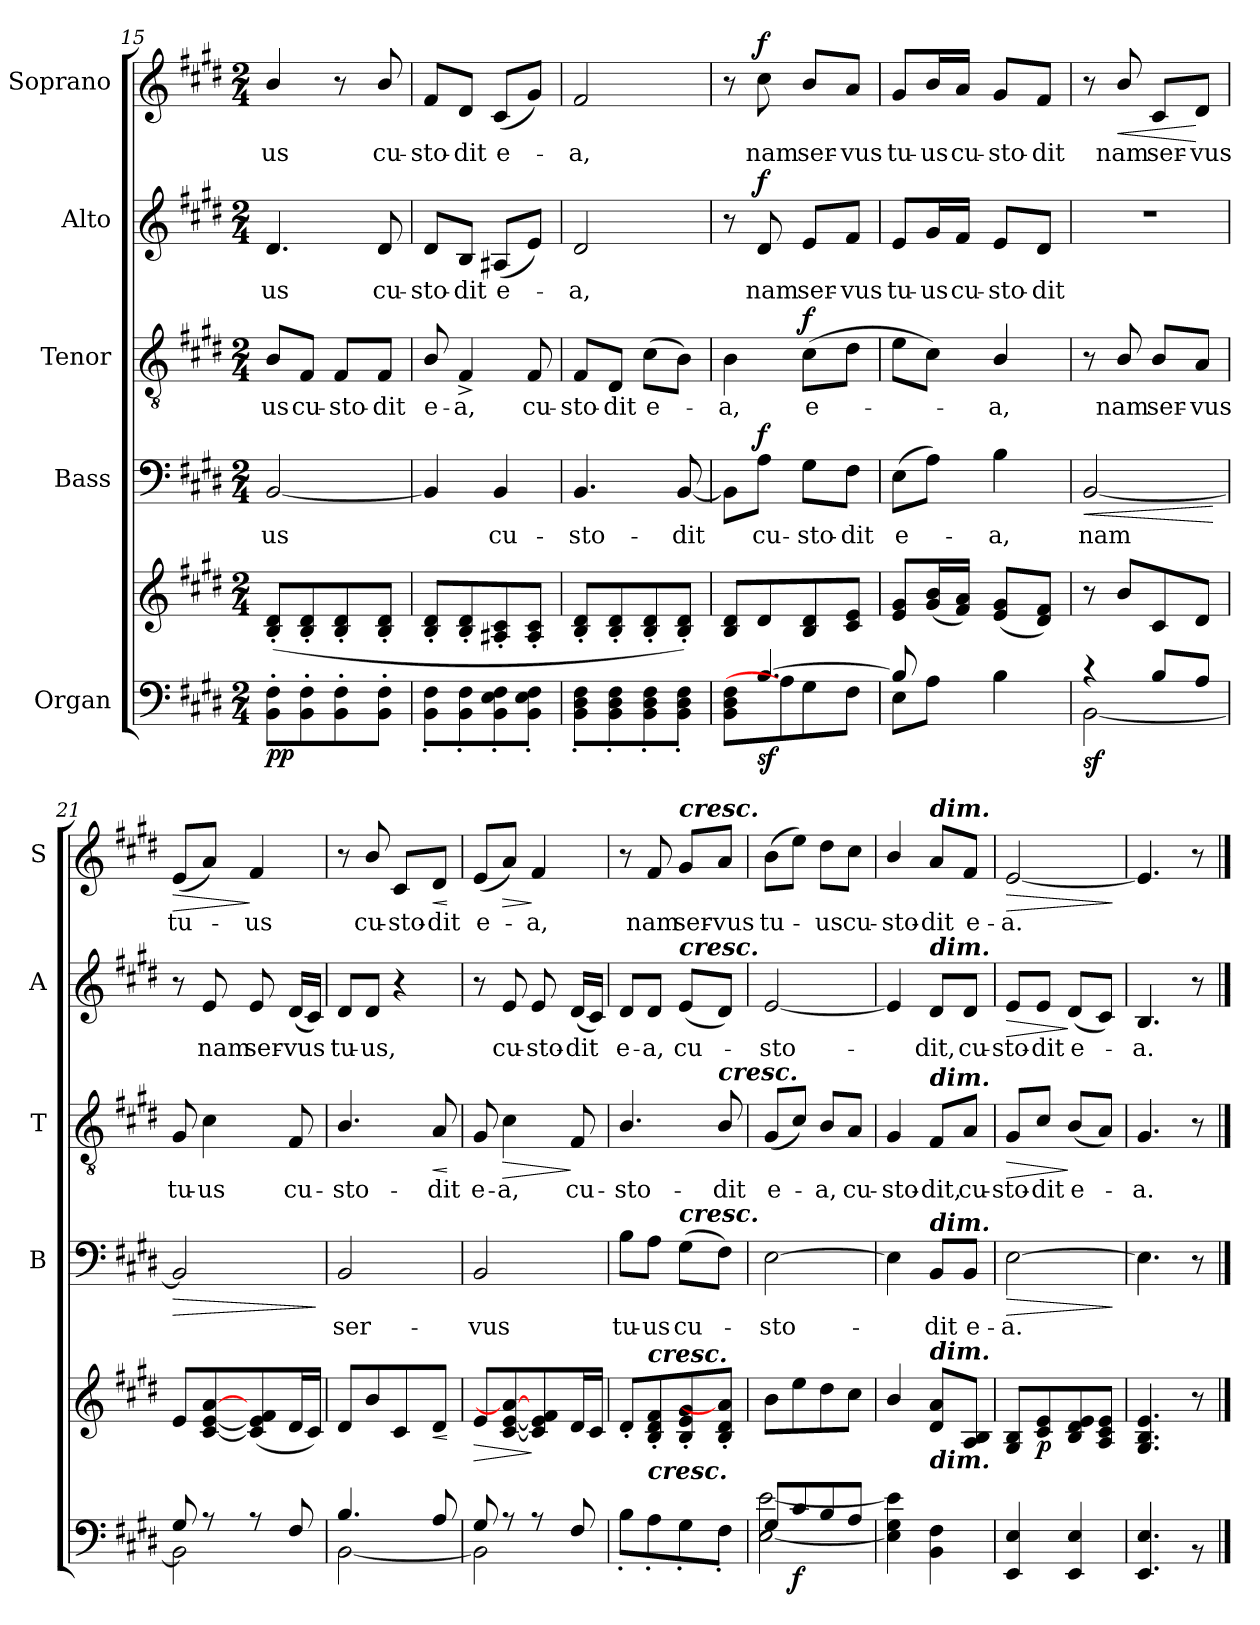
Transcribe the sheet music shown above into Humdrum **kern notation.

**kern	**kern	**dynam	**kern	**text	**dynam	**kern	**text	**dynam	**kern	**text	**dynam	**kern	**text	**dynam
*part5	*part5	*part5	*part4	*part4	*part4	*part3	*part3	*part3	*part2	*part2	*part2	*part1	*part1	*part1
*staff6	*staff5	*staff5/6	*staff4	*staff4	*staff4	*staff3	*staff3	*staff3	*staff2	*staff2	*staff2	*staff1	*staff1	*staff1
*I"Organ	*	*	*I"Bass	*	*	*I"Tenor	*	*	*I"Alto	*	*	*I"Soprano	*	*
*	*	*	*I'B	*	*	*I'T	*	*	*I'A	*	*	*I'S	*	*
*clefF4	*clefG2	*	*clefF4	*	*	*clefGv2	*	*	*clefG2	*	*	*clefG2	*	*
*k[f#c#g#d#]	*k[f#c#g#d#]	*	*k[f#c#g#d#]	*	*	*k[f#c#g#d#]	*	*	*k[f#c#g#d#]	*	*	*k[f#c#g#d#]	*	*
*E:	*E:	*	*E:	*	*	*E:	*	*	*E:	*	*	*E:	*	*
*M2/4	*M2/4	*	*M2/4	*	*	*M2/4	*	*	*M2/4	*	*	*M2/4	*	*
=15	=15	=15	=15	=15	=15	=15	=15	=15	=15	=15	=15	=15	=15	=15
!	!	!LO:DY:b=2	!	!LO:LY:b	!	!	!LO:LY:b	!	!	!LO:LY:b	!	!	!LO:LY:b	!
!	!	!LO:DY:n=1:b	!	!	!	!	!	!	!	!	!	!	!	!
8BB\' 8F#\'L	(>8B/' 8d#/'L	p p	[2BB/	-us	.	8B/L	us	.	4.d#/	-us	.	4b/	us	.
!	!	!	!	!	!	!	!LO:LY:b	!	!	!	!	!	!	!
8BB\' 8F#\'	8B/' 8d#/'	.	.	.	.	8F#/J	cu-	.	.	.	.	.	.	.
!	!	!	!	!	!	!	!LO:LY:b	!	!	!	!	!	!	!
8BB\' 8F#\'	8B/' 8d#/'	.	.	.	.	8F#/L	-sto-	.	.	.	.	8r	.	.
!	!	!	!	!	!	!	!LO:LY:b	!	!	!LO:LY:b	!	!	!LO:LY:b	!
8BB\' 8F#\'J	8B/' 8d#/'J	.	.	.	.	8F#/J	-dit	.	8d#/	cu-	.	8b/	cu-	.
!!LO:PB:g=z
=16	=16	=16	=16	=16	=16	=16	=16	=16	=16	=16	=16	=16	=16	=16
*^	*	*	*	*	*	*	*	*	*	*	*	*	*	*
!	!	!	!	!	!	!	!	!LO:LY:b	!	!	!LO:LY:b	!	!	!LO:LY:b	!
2ryy	8BB\' 8F#\'L	8B/' 8d#/'L	.	4BB/]	.	.	8B/	e-	.	8d#/L	-sto-	.	8f#/L	-sto-	.
!	!	!	!	!	!	!	!	!LO:LY:b	!	!	!LO:LY:b	!	!	!LO:LY:b	!
.	8BB\' 8F#\'	8B/' 8d#/'	.	.	.	.	4F#^/	-a,	.	8B/J	-dit	.	8d#/J	-dit	.
!	!	!	!	!	!LO:LY:b	!	!	!	!	!	!LO:LY:b	!	!	!LO:LY:b	!
.	8BB\' 8E\' 8F#\'	8A#X/' 8c#/'	.	4BB/	cu-	.	.	.	.	(<8A#X/L	e-	.	(<8c#/L	e-	.
!	!	!	!	!	!	!	!	!LO:LY:b	!	!	!	!	!	!	!
.	8BB\' 8E\' 8F#\'J	8A#/' 8c#/'J	.	.	.	.	8F#/	cu-	.	8e/J)	.	.	8g#/J)	.	.
=17	=17	=17	=17	=17	=17	=17	=17	=17	=17	=17	=17	=17	=17	=17	=17
!	!	!	!	!	!LO:LY:b	!	!	!LO:LY:b	!	!	!LO:LY:b	!	!	!LO:LY:b	!
2ryy	8BB\' 8D#\' 8F#\'L	8B/' 8d#/'L	.	4.BB/	-sto-	.	8F#/L	-sto-	.	2d#/	a,	.	2f#/	a,	.
!	!	!	!	!	!	!	!	!LO:LY:b	!	!	!	!	!	!	!
.	8BB\' 8D#\' 8F#\'	8B/' 8d#/'	.	.	.	.	8D#/J	-dit	.	.	.	.	.	.	.
!	!	!	!	!	!	!	!	!LO:LY:b	!	!	!	!	!	!	!
.	8BB\' 8D#\' 8F#\'	8B/' 8d#/'	.	.	.	.	(>8c#\L	e-	.	.	.	.	.	.	.
!	!	!	!	!	!LO:LY:b	!	!	!	!	!	!	!	!	!	!
.	8BB\' 8D#\' 8F#\'J	8B/' 8d#/'J)	.	[8BB/	-dit	.	8B\J)	.	.	.	.	.	.	.	.
=18	=18	=18	=18	=18	=18	=18	=18	=18	=18	=18	=18	=18	=18	=18	=18
!	!	!	!	!	!	!	!	!LO:LY:b	!	!	!	!	!	!	!
8ryy	8BB\ 8D#\ 8F#\L	8B/ 8d#/L	.	8BB\L]	.	.	4B\	a,	.	8r	.	.	8r	.	.
!	!	!	!LO:DY:b=2	!	!LO:LY:b	!LO:DY:b	!	!	!	!	!LO:LY:b	!LO:DY:b	!	!LO:LY:b	!LO:DY:b
[4.B/	8A\]	8d#/	sf	8A\J	cu-	f	.	.	.	8d#/	nam	f	8cc#\	nam	f
!	!	!	!	!	!LO:LY:b	!	!	!LO:LY:b	!LO:DY:b	!	!LO:LY:b	!	!	!LO:LY:b	!
.	8G#\	8B/ 8d#/	.	8G#\L	-sto-	.	(>8c#\L	e-	f	8e/L	ser-	.	8b/L	ser-	.
!	!	!	!	!	!LO:LY:b	!	!	!	!	!	!LO:LY:b	!	!	!LO:LY:b	!
.	8F#\J	8c#/ 8e/J	.	8F#\J	-dit	.	8d#\J	.	.	8f#/J	-vus	.	8a/J	-vus	.
=19	=19	=19	=19	=19	=19	=19	=19	=19	=19	=19	=19	=19	=19	=19	=19
!	!	!	!	!	!LO:LY:b	!	!	!	!	!	!LO:LY:b	!	!	!LO:LY:b	!
8B/]	8E\L	8e/ 8g#/L	.	(>8E\L	e-	.	8e\L	.	.	8e/L	tu-	.	8g#/L	tu-	.
!	!	!	!	!	!	!	!	!	!	!	!LO:LY:b	!	!	!LO:LY:b	!
8ryy	8A\J	(<16g#/ 16b/L	.	8A\J)	.	.	8c#\J)	.	.	16g#/L	-us	.	16b/L	-us	.
!	!	!	!	!	!	!	!	!	!	!	!LO:LY:b	!	!	!LO:LY:b	!
.	.	16f#/ 16a/JJ)	.	.	.	.	.	.	.	16f#/JJ	cu-	.	16a/JJ	cu-	.
!	!	!	!	!	!LO:LY:b	!	!	!LO:LY:b	!	!	!LO:LY:b	!	!	!LO:LY:b	!
4ryy	4B\	(<8e/ 8g#/L	.	4B\	a,	.	4B/	a,	.	8e/L	-sto-	.	8g#/L	-sto-	.
!	!	!	!	!	!	!	!	!	!	!	!LO:LY:b	!	!	!LO:LY:b	!
.	.	8d#/ 8f#/J)	.	.	.	.	.	.	.	8d#/J	-dit	.	8f#/J	-dit	.
!!LO:LB:g=z
=20	=20	=20	=20	=20	=20	=20	=20	=20	=20	=20	=20	=20	=20	=20	=20
!	!	!	!LO:DY:b=2	!	!LO:LY:b	!LO:HP:b	!	!	!	!	!	!	!	!	!
4r	[2BB\	8r	sf	[2BB/	nam	<	8r	.	.	2r	.	.	8r	.	.
!	!	!	!	!	!	!	!	!LO:LY:b	!	!	!	!	!	!LO:LY:b	!LO:HP:b
.	.	8b/L	.	.	.	.	8B/	nam	.	.	.	.	8b/	nam	<
!	!	!	!	!	!	!	!	!LO:LY:b	!	!	!	!	!	!LO:LY:b	!
8B/L	.	8c#/	.	.	.	.	8B/L	ser-	.	.	.	.	8c#/L	ser-	.
!	!	!	!	!	!	!	!	!LO:LY:b	!	!	!	!	!	!LO:LY:b	!
8A/J	.	8d#/J	.	.	.	.	8A/J	-vus	.	.	.	.	8d#/J	-vus	[
*v	*v	*	*	*	*	*	*	*	*	*	*	*	*	*	*
.	.	.	.	.	[	.	.	.	.	.	.	.	.	.
=21	=21	=21	=21	=21	=21	=21	=21	=21	=21	=21	=21	=21	=21	=21
*^	*	*	*	*	*	*	*	*	*	*	*	*	*	*
!	!	!	!	!	!	!LO:HP:b	!	!LO:LY:b	!	!	!	!	!	!LO:LY:b	!LO:HP:b
8G#/	2BB\]	8e/L	.	2BB/]	.	>	8G#/	tu-	.	8r	.	.	(<8e/L	tu-	>
!	!	!	!	!	!	!	!	!LO:LY:b	!	!	!LO:LY:b	!	!	!	!
8r	.	[8c#/ [8e/ [8a/	.	.	.	.	4c#\	-us	.	8e/	nam	.	8a/J)	.	.
!	!	!	!	!	!	!	!	!	!	!	!LO:LY:b	!	!	!LO:LY:b	!
8r	.	(<8c#/] 8e/] 8f#/	.	.	.	.	.	.	.	8e/	ser-	.	4f#/	us	]
!	!	!	!	!	!	!	!	!LO:LY:b	!	!	!LO:LY:b	!	!	!	!
8F#/	.	16d#/L	.	.	.	.	8F#/	cu-	.	(<16d#/LL	-vus	.	.	.	.
.	.	16c#/JJ)	.	.	.	.	.	.	.	16c#/JJ)	.	.	.	.	.
*v	*v	*	*	*	*	*	*	*	*	*	*	*	*	*	*
.	.	.	.	.	]	.	.	.	.	.	.	.	.	.
=22	=22	=22	=22	=22	=22	=22	=22	=22	=22	=22	=22	=22	=22	=22
*^	*	*	*	*	*	*	*	*	*	*	*	*	*	*
!	!	!	!	!	!LO:LY:b	!	!	!LO:LY:b	!	!	!LO:LY:b	!	!	!	!
4.B/	[2BB\	8d#/L	.	2BB/	ser-	.	4.B/	-sto-	.	8d#/L	tu-	.	8r	.	.
!	!	!	!	!	!	!	!	!	!	!	!LO:LY:b	!	!	!LO:LY:b	!
.	.	8b/	.	.	.	.	.	.	.	8d#/J	-us,	.	8b/	cu-	.
!	!	!	!	!	!	!	!	!	!	!	!	!	!	!LO:LY:b	!
.	.	8c#/	.	.	.	.	.	.	.	4r	.	.	8c#/L	-sto-	.
!	!	!	!LO:HP:b	!	!	!	!	!LO:LY:b	!LO:HP:b	!	!	!	!	!LO:LY:b	!LO:HP:b
8A/	.	8d#/J	<	.	.	.	8A/	-dit	<	.	.	.	8d#/J	-dit	<
*v	*v	*	*	*	*	*	*	*	*	*	*	*	*	*	*
.	.	[	.	.	.	.	.	[	.	.	.	.	.	[
=23	=23	=23	=23	=23	=23	=23	=23	=23	=23	=23	=23	=23	=23	=23
*^	*	*	*	*	*	*	*	*	*	*	*	*	*	*
!	!	!	!LO:HP:b	!	!LO:LY:b	!	!	!LO:LY:b	!	!	!	!	!	!LO:LY:b	!
8G#/	2BB\]	8e/L	>	2BB/	-vus	.	8G#/	e-	.	8r	.	.	(<8e/L	e-	.
!	!	!	!	!	!	!	!	!LO:LY:b	!LO:HP:b	!	!LO:LY:b	!	!	!	!LO:HP:b
8r	.	[8c#/ [8e/ 8a/_	.	.	.	.	4c#\	-a,	>	8e/	cu-	.	8a/J)	.	>
!	!	!	!	!	!	!	!	!	!	!	!LO:LY:b	!	!	!LO:LY:b	!
8r	.	8c#/] 8e/] 8f#/	]	.	.	.	.	.	.	8e/	-sto-	.	4f#/	a,	]
!	!	!	!	!	!	!	!	!LO:LY:b	!	!	!LO:LY:b	!	!	!	!
8F#/	.	16d#/L	.	.	.	.	8F#/	cu-	]	(<16d#/LL	-dit	.	.	.	.
.	.	16c#/JJ	.	.	.	.	.	.	.	16c#/JJ)	.	.	.	.	.
=24	=24	=24	=24	=24	=24	=24	=24	=24	=24	=24	=24	=24	=24	=24	=24
!	!	!	!	!	!LO:LY:b	!	!	!LO:LY:b	!	!	!LO:LY:b	!	!	!	!
2ryy	8B'\L	8d#'/L	.	8B\L	tu-	.	4.B/	-sto-	.	8d#/L	e-	.	8r	.	.
!	!	!LO:TX:a:Bi:t=cresc.	!	!	!	!	!	!	!	!	!	!	!	!	!
!	!LO:TX:a:Bi:t=cresc.	!	!	!	!	!	!	!	!	!	!	!	!	!	!
!	!	!	!	!	!LO:LY:b	!	!	!	!	!	!LO:LY:b	!	!	!LO:LY:b	!
.	8A'\	8B/' 8d#/' 8f#/'	.	8A\J	-us	.	.	.	.	8d#/J	-a,	.	8f#/	nam	.
!	!	!	!	!	!	!	!	!	!	!	!	!	!LO:TX:a:Bi:t=cresc.	!	!
!	!	!	!	!	!	!	!	!	!	!LO:TX:a:Bi:t=cresc.	!	!	!	!	!
!	!	!	!	!LO:TX:a:Bi:t=cresc.	!	!	!	!	!	!	!	!	!	!	!
!	!	!	!	!	!LO:LY:b	!	!	!	!	!	!LO:LY:b	!	!	!LO:LY:b	!
.	8G#'\	8B/' 8e/' 8g#/'	.	(>8G#\L	cu-	.	.	.	.	(<8e/L	cu-	.	8g#/L	ser-	.
!	!	!	!	!	!	!	!LO:TX:a:Bi:t=cresc.	!	!	!	!	!	!	!	!
!	!	!	!	!	!	!	!	!LO:LY:b	!	!	!	!	!	!LO:LY:b	!
.	8F#'\J	8B/' 8d#/' 8a/]'J	.	8F#\J)	.	.	8B/	-dit	.	8d#/J)	.	.	8a/J	-vus	.
!!LO:PB:g=z
=25	=25	=25	=25	=25	=25	=25	=25	=25	=25	=25	=25	=25	=25	=25	=25
!	!	!	!	!	!LO:LY:b	!	!	!LO:LY:b	!	!	!LO:LY:b	!	!	!LO:LY:b	!
8G#/L	[2E\ [2e\	8b\L	.	[2E\	sto-	.	(<8G#/L	e-	.	[2e/	sto-	.	(>8b\L	tu-	.
!	!	!	!LO:DY:b=2	!	!	!	!	!	!	!	!	!	!	!	!
8c#/	.	8ee\	f	.	.	.	8c#/J)	.	.	.	.	.	8ee\J)	.	.
!	!	!	!	!	!	!	!	!LO:LY:b	!	!	!	!	!	!LO:LY:b	!
8B/	.	8dd#\	.	.	.	.	8B/L	a,	.	.	.	.	8dd#\L	us	.
!	!	!	!	!	!	!	!	!LO:LY:b	!	!	!	!	!	!LO:LY:b	!
8A/J	.	8cc#\J	.	.	.	.	8A/J	cu-	.	.	.	.	8cc#\J	cu-	.
=26	=26	=26	=26	=26	=26	=26	=26	=26	=26	=26	=26	=26	=26	=26	=26
!	!	!	!	!	!	!	!	!LO:LY:b	!	!	!	!	!	!LO:LY:b	!
2ryy	4E\] 4G#\ 4e\]	4b/	.	4E\]	.	.	4G#/	-sto-	.	4e/]	.	.	4b/	-sto-	.
!	!	!	!	!	!	!	!	!	!	!	!	!	!LO:TX:a:Bi:t=dim.	!	!
!	!	!	!	!	!	!	!	!	!	!LO:TX:a:Bi:t=dim.	!	!	!	!	!
!	!	!	!	!	!	!	!LO:TX:a:Bi:t=dim.	!	!	!	!	!	!	!	!
!	!	!	!	!LO:TX:a:Bi:t=dim.	!	!	!	!	!	!	!	!	!	!	!
!	!	!LO:TX:a:Bi:t=dim.	!	!	!	!	!	!	!	!	!	!	!	!	!
!	!LO:TX:a:Bi:t=dim.	!	!	!	!	!	!	!	!	!	!	!	!	!	!
!	!	!	!	!	!LO:LY:b	!	!	!LO:LY:b	!	!	!LO:LY:b	!	!	!LO:LY:b	!
.	4BB\ 4F#\	8d#/ 8a/L	.	8BB/L	dit	.	8F#/L	-dit,	.	8d#/L	dit,	.	8a/L	-dit	.
*	*	*	*	*	*	*	*	*	*	*	*	*	*MM43	*	*
!	!	!	!	!	!LO:LY:b	!	!	!LO:LY:b	!	!	!LO:LY:b	!	!	!LO:LY:b	!
.	.	8A/ 8B/J	.	8BB/J	e-	.	8A/J	cu-	.	8d#/J	cu-	.	8f#/J	e-	.
=27	=27	=27	=27	=27	=27	=27	=27	=27	=27	=27	=27	=27	=27	=27	=27
*	*	*	*	*	*	*	*	*	*	*	*	*	*MM41	*	*
!	!	!	!	!	!LO:LY:b	!LO:HP:b	!	!LO:LY:b	!LO:HP:b	!	!LO:LY:b	!LO:HP:b	!	!LO:LY:b	!LO:HP:b
*	*	*	*	*	*	*	*	*	*	*	*	*	*^	*	*
*	*	*	*	*	*	*	*	*	*	*	*	*	*	*^	*	*
*	*	*	*	*	*	*	*	*	*	*	*	*	*	*	*^	*	*
2ryy	4EE/ 4E/	8G#/ 8B/L	.	[2E\	-a.	>	8G#/L	-sto-	>	8e/L	-sto-	>	[2e/	8ryy	4ryy	4.ryy	-a.	>
*	*	*	*	*	*	*	*	*	*	*	*	*	*MM40	*	*	*	*	*
!	!	!	!LO:DY:b	!	!	!	!	!LO:LY:b	!	!	!LO:LY:b	!	!	!	!	!	!	!
.	.	8c#/ 8e/	p	.	.	.	8c#/J	-dit	.	8e/J	-dit	.	.	4.ryy	.	.	.	.
*	*	*	*	*	*	*	*	*	*	*	*	*	*MM38	*	*	*	*	*
!	!	!	!	!	!	!	!	!LO:LY:b	!	!	!LO:LY:b	!	!	!	!	!	!	!
.	4EE/ 4E/	8B/ 8d#/ 8e/	.	.	.	.	(<8B/L	e-	]	(<8d#/L	e-	]	.	.	4ryy	.	.	.
*	*	*	*	*	*	*	*	*	*	*	*	*	*MM37	*	*	*	*	*
.	.	8A/ 8c#/ 8e/J	.	.	.	.	8A/J)	.	.	8c#/J)	.	.	.	.	.	8ryy	.	.
*v	*v	*	*	*	*	*	*	*	*	*	*	*	*	*	*	*	*	*
.	.	.	.	.	]	.	.	.	.	.	.	.	.	.	.	.	]
*	*	*	*	*	*	*	*	*	*	*	*	*v	*v	*v	*v	*	*
=28	=28	=28	=28	=28	=28	=28	=28	=28	=28	=28	=28	=28	=28	=28
*	*	*	*	*	*	*	*	*	*	*	*	*MM37	*	*
*^	*	*	*	*	*	*	*	*	*	*	*	*^	*	*
*	*	*	*	*	*	*	*	*	*	*	*	*	*	*^	*	*
*	*	*	*	*	*	*	*	*	*	*	*	*	*	*	*^	*	*
!	!	!	!	!	!	!	!	!LO:LY:b	!	!	!LO:LY:b	!	!	!	!	!	!	!
*	*	*	*	*	*	*	*	*	*	*	*	*	*v	*v	*v	*v	*	*
2ryy	4.EE/ 4.E/	4.G#/ 4.B/ 4.e/	.	4.E\]	.	.	4.G#/	a.	.	4.B/	a.	.	4.e/]	.	.
.	8r	8r	.	8r	.	.	8r	.	.	8r	.	.	8r	.	.
*v	*v	*	*	*	*	*	*	*	*	*	*	*	*	*	*
==	==	==	==	==	==	==	==	==	==	==	==	==	==	==
*-	*-	*-	*-	*-	*-	*-	*-	*-	*-	*-	*-	*-	*-	*-
